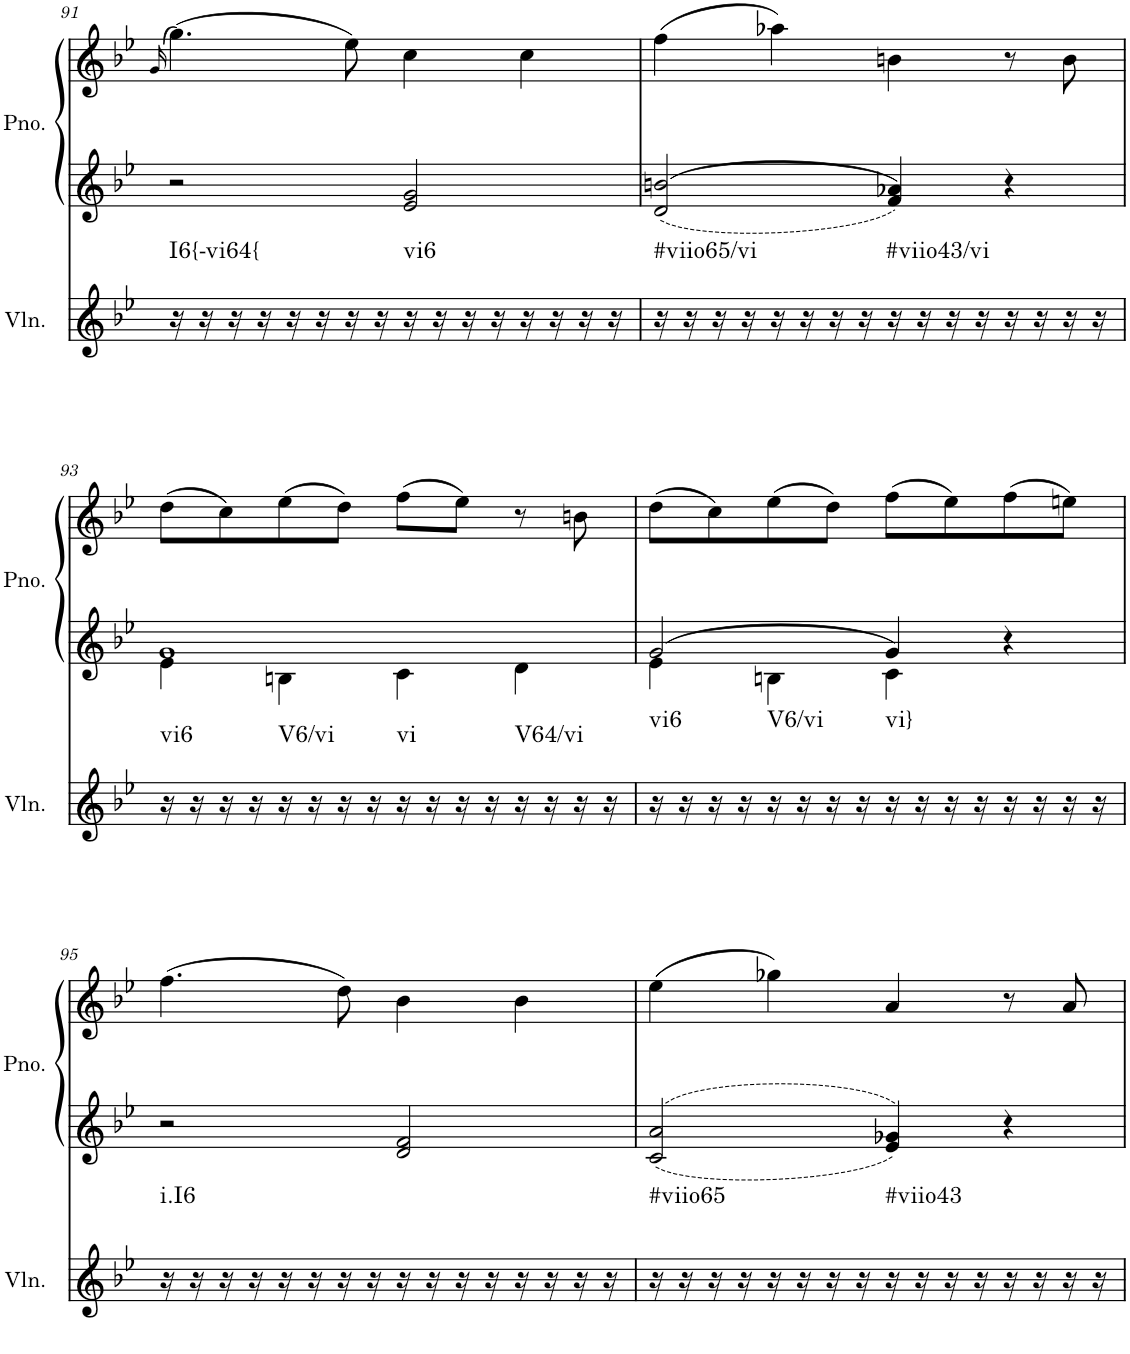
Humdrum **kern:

**kern	**harte	**kern	**kern
*part2	*part2	*part1	*part1
*staff3	*	*staff2	*staff1
*I"Violin	*	*I"Piano, Piano right	*
*I'Vln.	*	*I'Pno.	*
!!LO:PB:g=z
*clefG2	*	*clefG2	*clefG2
*k[b-e-]	*	*k[b-e-]	*k[b-e-]
*M2/2	*	*M2/2	*M2/2
*met(c|)	*	*met(c|)	*met(c|)
=91	=91	=91	=91
.	.	.	(>16qg/
!	!LO:H:kt=I6{-vi64{	!	!
16r	N	2r	(4.gg\)
16r	.	.	.
16r	.	.	.
16r	.	.	.
16r	.	.	.
16r	.	.	.
16r	.	.	8ee-\)
16r	.	.	.
!	!LO:H:kt=vi6	!	!
16r	N	2e-/ 2g/	4cc\
16r	.	.	.
16r	.	.	.
16r	.	.	.
16r	.	.	4cc\
16r	.	.	.
16r	.	.	.
16r	.	.	.
=92	=92	=92	=92
!	!LO:H:kt=#viio65/vi	!	!
16r	N	2d/ 2bn/	(4ff\
16r	.	.	.
16r	.	.	.
16r	.	.	.
16r	.	.	4aa-X\)
16r	.	.	.
16r	.	.	.
16r	.	.	.
!	!LO:H:kt=#viio43/vi	!	!
16r	N	4f/ 4a-X/	4bn\
16r	.	.	.
16r	.	.	.
16r	.	.	.
16r	.	4r	8r
16r	.	.	.
16r	.	.	8b\
16r	.	.	.
!!LO:LB:g=z
=93	=93	=93	=93
*	*	*^	*
!	!LO:H:kt=vi6	!	!	!
16r	N	1g	4e-\	(8dd\L
16r	.	.	.	.
16r	.	.	.	8cc\)
16r	.	.	.	.
!	!LO:H:kt=V6/vi	!	!	!
16r	N	.	4Bn\	(8ee-\
16r	.	.	.	.
16r	.	.	.	8dd\J)
16r	.	.	.	.
!	!LO:H:kt=vi	!	!	!
16r	N	.	4c\	(8ff\L
16r	.	.	.	.
16r	.	.	.	8ee-\J)
16r	.	.	.	.
!	!LO:H:kt=V64/vi	!	!	!
16r	N	.	4d\	8r
16r	.	.	.	.
16r	.	.	.	8bn\
16r	.	.	.	.
=94	=94	=94	=94	=94
!	!LO:H:kt=vi6	!	!	!
16r	N	2g/	4e-\	(8dd\L
16r	.	.	.	.
16r	.	.	.	8cc\)
16r	.	.	.	.
!	!LO:H:kt=V6/vi	!	!	!
16r	N	.	4Bn\	(8ee-\
16r	.	.	.	.
16r	.	.	.	8dd\J)
16r	.	.	.	.
!	!LO:H:kt=vi}	!	!	!
16r	N	4g/	4c\	(8ff\L
16r	.	.	.	.
16r	.	.	.	8ee-\)
16r	.	.	.	.
16r	.	4r	4ryy	(8ff\
16r	.	.	.	.
16r	.	.	.	8een\J)
16r	.	.	.	.
*	*	*v	*v	*
!!LO:LB:g=z
=95	=95	=95	=95
!	!LO:H:kt=i.I6	!	!
16r	N	2r	(4.ff\
16r	.	.	.
16r	.	.	.
16r	.	.	.
16r	.	.	.
16r	.	.	.
16r	.	.	8dd\)
16r	.	.	.
16r	.	2d/ 2f/	4b-\
16r	.	.	.
16r	.	.	.
16r	.	.	.
16r	.	.	4b-\
16r	.	.	.
16r	.	.	.
16r	.	.	.
=96	=96	=96	=96
!	!LO:H:kt=#viio65	!	!
16r	N	2c/ 2a/	(4ee-\
16r	.	.	.
16r	.	.	.
16r	.	.	.
16r	.	.	4gg-X\)
16r	.	.	.
16r	.	.	.
16r	.	.	.
!	!LO:H:kt=#viio43	!	!
16r	N	4e-/ 4g-X/	4a/
16r	.	.	.
16r	.	.	.
16r	.	.	.
16r	.	4r	8r
16r	.	.	.
16r	.	.	8a/
16r	.	.	.
=	=	=	=
*-	*-	*-	*-
